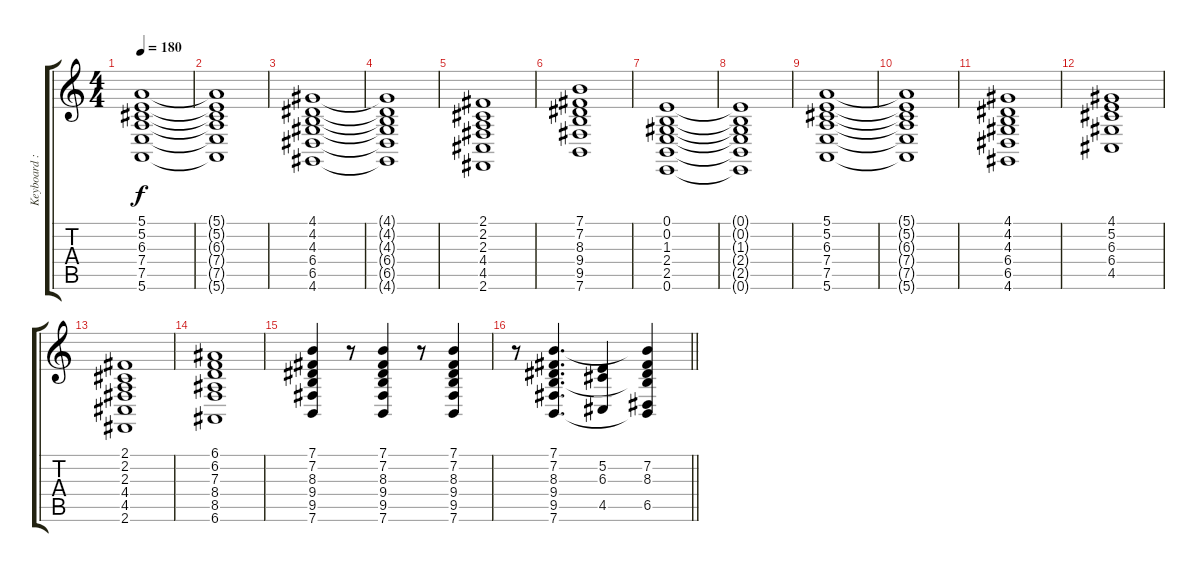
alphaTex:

\track ("Keyboard : Kotobuki Tsumugi - Chan" "Keyboard :") {instrument lead2sawtooth}
\staff {score tabs}
\tuning (E4 B3 G3 D3 A2 E2) {hide}
\ts (4 4)
\tempo 180
\clef g2
\ks c
(5.1 5.2 6.3 7.4 7.5 5.6).1{dy f} |
(5.1{t} 5.2{t} 6.3{t} 7.4{t} 7.5{t} 5.6{t}).1 |
(4.1 4.2 4.3 6.4 6.5 4.6).1 |
(4.1{t} 4.2{t} 4.3{t} 6.4{t} 6.5{t} 4.6{t}).1 |
(2.1 2.2 2.3 4.4 4.5 2.6).1 |
(7.1 7.2 8.3 9.4 9.5 7.6).1 |
(0.1 0.2 1.3 2.4 2.5 0.6).1 |
(0.1{t} 0.2{t} 1.3{t} 2.4{t} 2.5{t} 0.6{t}).1 |
(5.1 5.2 6.3 7.4 7.5 5.6).1 |
(5.1{t} 5.2{t} 6.3{t} 7.4{t} 7.5{t} 5.6{t}).1 |
(4.1 4.2 4.3 6.4 6.5 4.6).1 |
(4.1 5.2 6.3 6.4 4.5).1 |
(2.1 2.2 2.3 4.4 4.5 2.6).1 |
(6.1 6.2 7.3 8.4 8.5 6.6).1 |
(7.1 7.2 8.3 9.4 9.5 7.6).4 r.8 (7.1 7.2 8.3 9.4 9.5 7.6).4 r.8 (7.1 7.2 8.3 9.4 9.5 7.6).4 |
\barLineRight lightlight
r.8 (7.1 7.2 8.3 9.4 9.5 7.6).4{d} (5.2 6.3 4.5).4 (7.1{t} 7.2 8.3 9.4{t} 6.5 7.6{t}).4
